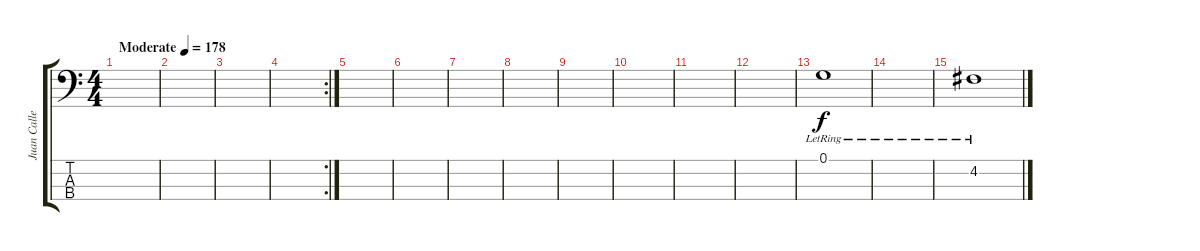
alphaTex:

\track ("Juan Calleros" "Juan Calle") {instrument electricbassfinger}
\staff {score tabs}
\tuning (G2 D2 A1 E1) {hide}
\ts (4 4)
\tempo (178 "Moderate")
\clef f4
\ks c
|
|
|
\rc 2
|
|
|
|
|
|
|
|
|
0.1{lr}.1 |
|
4.2{lr}.1
